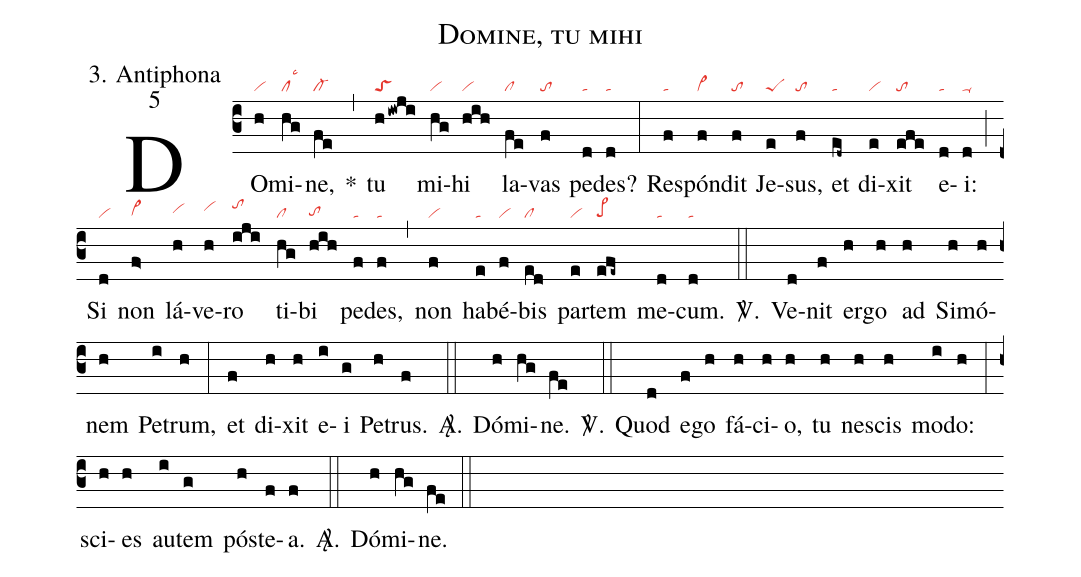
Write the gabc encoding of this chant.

name: Domine, tu mihi;
office-part: 3. Antiphona;
mode: 5;
nabc-lines: 1;
%%
(c3)
DO(h|vi)mi(hg|cllsc3)ne,(fe|cl-) *(,)
tu(hiwji|toS) mi(hg|vi)hi(hih|vi) la(fe|cl)vas(f|to) pe(d|ta)des?(d|ta) (:)
Re(f|ta)spón(f|vi>)dit(f|to) Je(e|peS)sus,(f|to) et(ed~|ta) di(e|vi)xit(efe|to) e(d|ta)i:(d|ta-) (;)
Si(d|vi) non(f>|vi>hg) lá(h|vihh)ve(h|vihi)ro(iji|tohj) ti(hg|cl)bi(hih|tohg) pe(f|ta)des,(f|ta) (,)
non(f|vi) ha(e|ta)bé(f|vi)bis(ed|cl) par(e|vi)tem(efe~|pe>hg) me(d|ta)cum.(d|ta) <sp>V/</sp>.(::)
Ve(d)nit(f) er(h)go(h) ad(h) Si(h)mó(h)nem(h) Pe(i)trum,(h) (:)
et(f) di(h)xit(h) e(i)i(g) Pe(h)trus.(f) <sp>A/</sp>.(::)
Dó(h)mi(hg)ne.(fe) <sp>V/</sp>.(::)
Quod(d) e(f)go(h) fá(h)ci(h)o,(h) tu(h) ne(h)scis(h) mo(i)do:(h) (:)
sci(h)es(h) au(i)tem(g) pós(h)te(f)a.(f) <sp>A/</sp>.(::)
Dó(h)mi(hg)ne.(fe) (::)
